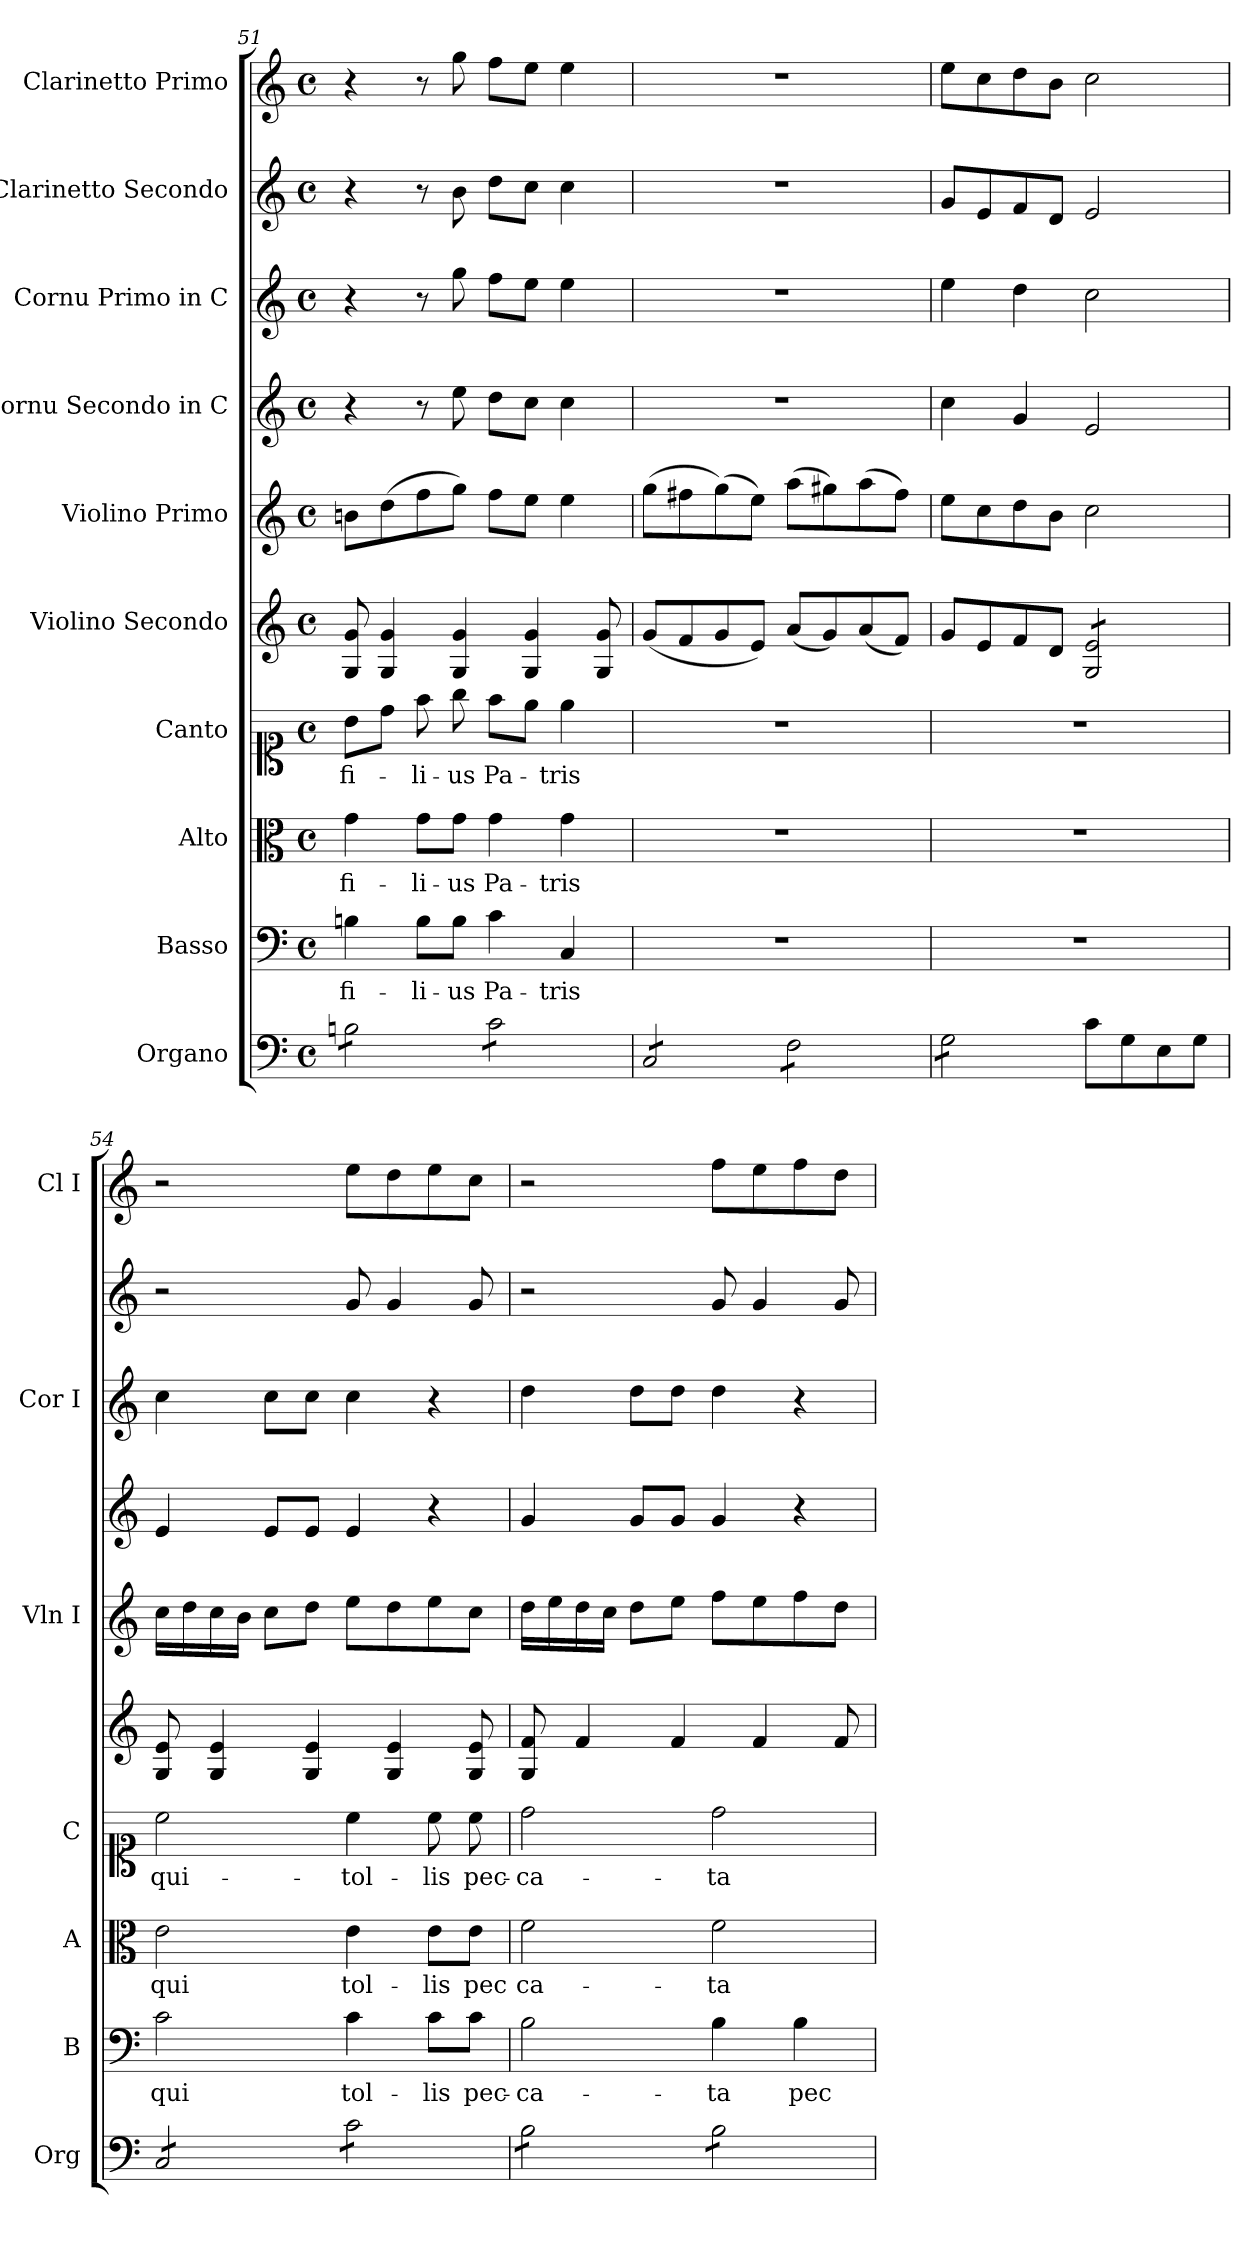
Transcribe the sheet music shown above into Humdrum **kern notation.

**kern	**kern	**text	**kern	**text	**kern	**text	**kern	**kern	**kern	**kern	**kern	**kern
*part10	*part9	*part9	*part8	*part8	*part7	*part7	*part6	*part5	*part4	*part3	*part2	*part1
*staff10	*staff9	*staff9	*staff8	*staff8	*staff7	*staff7	*staff6	*staff5	*staff4	*staff3	*staff2	*staff1
*I"Organo	*I"Basso	*	*I"Alto	*	*I"Canto	*	*I"Violino Secondo	*I"Violino Primo	*I"Cornu Secondo in C	*I"Cornu Primo in C	*I"Clarinetto Secondo	*I"Clarinetto Primo
*I'Org	*I'B	*	*I'A	*	*I'C	*	*	*I'Vln I	*	*I'Cor I	*	*I'Cl I
*clefF4	*clefF4	*	*clefC3	*	*clefC1	*	*clefG2	*clefG2	*clefG2	*clefG2	*clefG2	*clefG2
*k[]	*k[]	*	*k[]	*	*k[]	*	*k[]	*k[]	*k[]	*k[]	*k[]	*k[]
*M4/4	*M4/4	*	*M4/4	*	*M4/4	*	*M4/4	*M4/4	*M4/4	*M4/4	*M4/4	*M4/4
*met(c)	*met(c)	*	*met(c)	*	*met(c)	*	*met(c)	*met(c)	*met(c)	*met(c)	*met(c)	*met(c)
=51	=51	=51	=51	=51	=51	=51	=51	=51	=51	=51	=51	=51
*tremolo	*	*	*	*	*	*	*	*	*	*	*	*
8BnL	4Bn	fi-	4g	fi-	8bL	fi-	8G 8g	8bnL	4r	4r	4r	4r
8Bn	.	.	.	.	8ddJ	.	4G 4g	(8dd	.	.	.	.
8Bn	8B\L	-li-	8g\L	-li-	8ff	-li-	.	8ff	8r	8r	8r	8r
8BnJ	8B\J	-us	8g\J	-us	8gg	-us	4G 4g	8ggJ)	8ee	8gg	8b	8gg
8cL	4c	Pa-	4g	Pa-	8ffL	Pa-	.	8ffL	8ddL	8ffL	8ddL	8ffL
8c	.	.	.	.	8eeJ	.	4G 4g	8eeJ	8ccJ	8eeJ	8ccJ	8eeJ
8c	4C	-tris	4g	-tris	4ee	-tris	.	4ee	4cc	4ee	4cc	4ee
8cJ	.	.	.	.	.	.	8G 8g	.	.	.	.	.
=52	=52	=52	=52	=52	=52	=52	=52	=52	=52	=52	=52	=52
8CL	1r	.	1r	.	1r	.	(<8gL	(>8ggL	1r	1r	1r	1r
8C	.	.	.	.	.	.	8f	8ff#X	.	.	.	.
8C	.	.	.	.	.	.	8g	(8gg)	.	.	.	.
8CJ	.	.	.	.	.	.	8eJ)	8eeJ)	.	.	.	.
8FL	.	.	.	.	.	.	(<8aL	(>8aaL	.	.	.	.
8F	.	.	.	.	.	.	8g)	8gg#X)	.	.	.	.
8F	.	.	.	.	.	.	(<8a	(>8aa	.	.	.	.
8FJ	.	.	.	.	.	.	8fJ)	8ff#J)	.	.	.	.
=53	=53	=53	=53	=53	=53	=53	=53	=53	=53	=53	=53	=53
8GL	1r	.	1r	.	1r	.	8gL	8eeL	4cc	4ee	8gL	8eeL
8G	.	.	.	.	.	.	8e	8cc	.	.	8e	8cc
8G	.	.	.	.	.	.	8f	8dd	4g	4dd	8f	8dd
8GJ	.	.	.	.	.	.	8dJ	8bJ	.	.	8dJ	8bJ
*Xtremolo	*	*	*	*	*	*	*	*	*	*	*	*
*	*	*	*	*	*	*	*tremolo	*	*	*	*	*
8cL	.	.	.	.	.	.	8G 8eL	2cc	2e	2cc	2e	2cc
8G	.	.	.	.	.	.	8G 8e	.	.	.	.	.
8E	.	.	.	.	.	.	8G 8e	.	.	.	.	.
8GJ	.	.	.	.	.	.	8G 8eJ	.	.	.	.	.
*	*	*	*	*	*	*	*Xtremolo	*	*	*	*	*
=54	=54	=54	=54	=54	=54	=54	=54	=54	=54	=54	=54	=54
*tremolo	*	*	*	*	*	*	*	*	*	*	*	*
8CL	2c	qui	2e	qui	2cc	qui-	8G 8e	16ccLL	4e	4cc	2r	2r
.	.	.	.	.	.	.	.	16dd	.	.	.	.
8C	.	.	.	.	.	.	4G 4e	16cc	.	.	.	.
.	.	.	.	.	.	.	.	16bJJ	.	.	.	.
8C	.	.	.	.	.	.	.	8ccL	8eL	8ccL	.	.
8CJ	.	.	.	.	.	.	4G 4e	8ddJ	8eJ	8ccJ	.	.
8cL	4c	tol-	4e	tol-	4cc	-tol-	.	8eeL	4e	4cc	8g	8eeL
8c	.	.	.	.	.	.	4G 4e	8dd	.	.	4g	8dd
8c	8c\L	-lis	8e\L	-lis	8cc	-lis	.	8ee	4r	4r	.	8ee
8cJ	8c\J	pec-	8e\J	pec	8cc	pec-	8G 8e	8ccJ	.	.	8g	8ccJ
=55	=55	=55	=55	=55	=55	=55	=55	=55	=55	=55	=55	=55
8BL	2B	-ca-	2f	ca-	2dd	-ca-	8G 8f	16ddLL	4g	4dd	2r	2r
.	.	.	.	.	.	.	.	16ee	.	.	.	.
8B	.	.	.	.	.	.	4f	16dd	.	.	.	.
.	.	.	.	.	.	.	.	16ccJJ	.	.	.	.
8B	.	.	.	.	.	.	.	8ddL	8gL	8ddL	.	.
8BJ	.	.	.	.	.	.	4f	8eeJ	8gJ	8ddJ	.	.
8BL	4B	-ta	2f	-ta	2dd	-ta	.	8ffL	4g	4dd	8g	8ffL
8B	.	.	.	.	.	.	4f	8ee	.	.	4g	8ee
8B	4B	pec-	.	.	.	.	.	8ff	4r	4r	.	8ff
8BJ	.	.	.	.	.	.	8f	8ddJ	.	.	8g	8ddJ
*Xtremolo	*	*	*	*	*	*	*	*	*	*	*	*
=	=	=	=	=	=	=	=	=	=	=	=	=
*-	*-	*-	*-	*-	*-	*-	*-	*-	*-	*-	*-	*-
